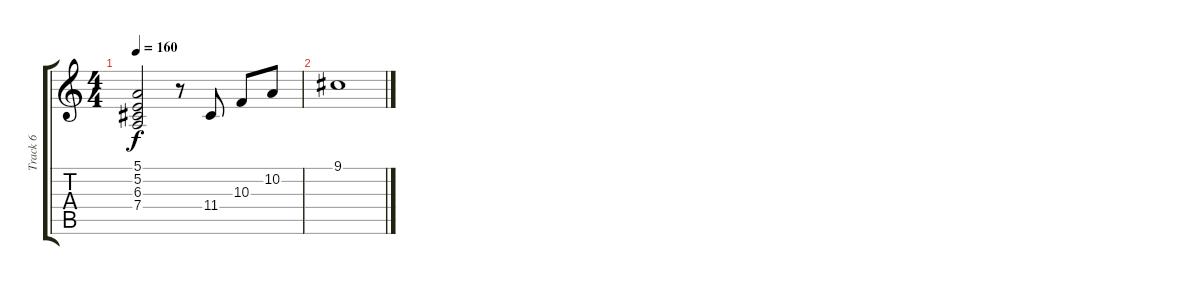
\track ("Track 6" "Track 6") {instrument stringensemble1}
\staff {score tabs}
\tuning (E4 B3 G3 D3 A2 E2) {hide}
\ts (4 4)
\tempo 160
\clef g2
\ks c
(5.1{t} 5.2{t} 6.3{t} 7.4{t}).2{dy f} r.8 11.4.8 10.3.8 10.2.8 |
9.1.1
